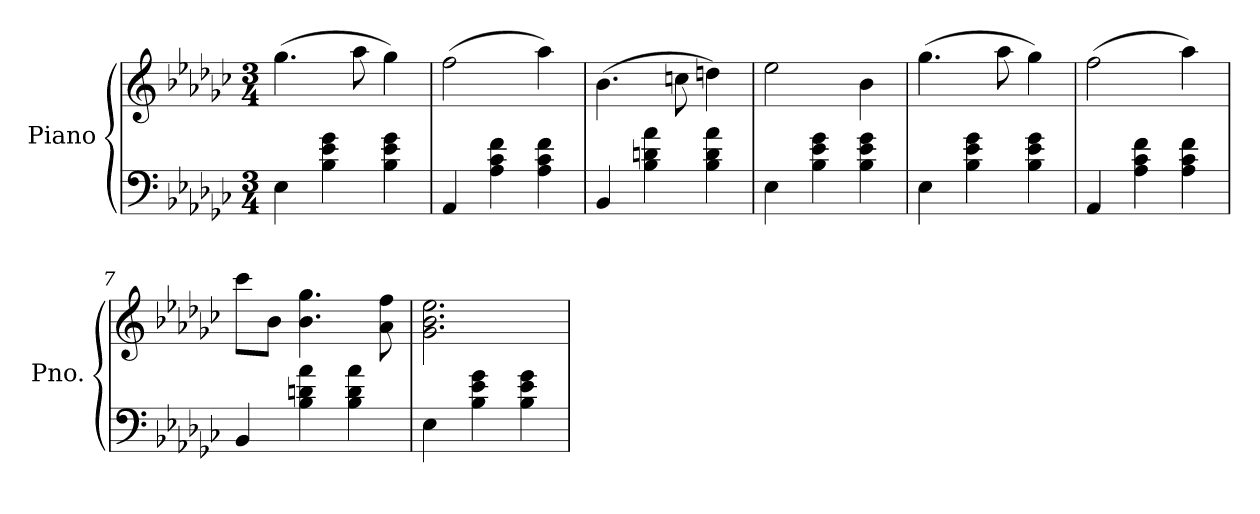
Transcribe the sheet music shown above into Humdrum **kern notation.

**kern	**kern
*part1	*part1
*staff2	*staff1
*I"Piano	*
*I'Pno.	*
*clefF4	*clefG2
*k[b-e-a-d-g-c-]	*k[b-e-a-d-g-c-]
*M3/4	*M3/4
=1	=1
4E-\	(>4.gg-\
4B-\ 4e-\ 4g-\	.
.	8aa-\
4B-\ 4e-\ 4g-\	4gg-\)
=2	=2
4AA-/	(>2ff\
4A-\ 4c-\ 4f\	.
4A-\ 4c-\ 4f\	4aa-\)
=3	=3
4BB-/	(>4.b-\
4B-\ 4dn\ 4a-\	.
.	8ccn\
4B-\ 4d\ 4a-\	4ddn\)
=4	=4
4E-\	2ee-\
4B-\ 4e-\ 4g-\	.
4B-\ 4e-\ 4g-\	4b-\
!!LO:LB:g=z
=5	=5
4E-\	(>4.gg-\
4B-\ 4e-\ 4g-\	.
.	8aa-\
4B-\ 4e-\ 4g-\	4gg-\)
=6	=6
4AA-/	(>2ff\
4A-\ 4c-\ 4f\	.
4A-\ 4c-\ 4f\	4aa-\)
=7	=7
4BB-/	8ccc-\L
.	8b-\J
4B-\ 4dn\ 4a-\	4.b-\ 4.gg-\
4B-\ 4d\ 4a-\	.
.	8a-\ 8ff\
=8	=8
4E-\	2.g-\ 2.b-\ 2.ee-\
4B-\ 4e-\ 4g-\	.
4B-\ 4e-\ 4g-\	.
=	=
*-	*-
